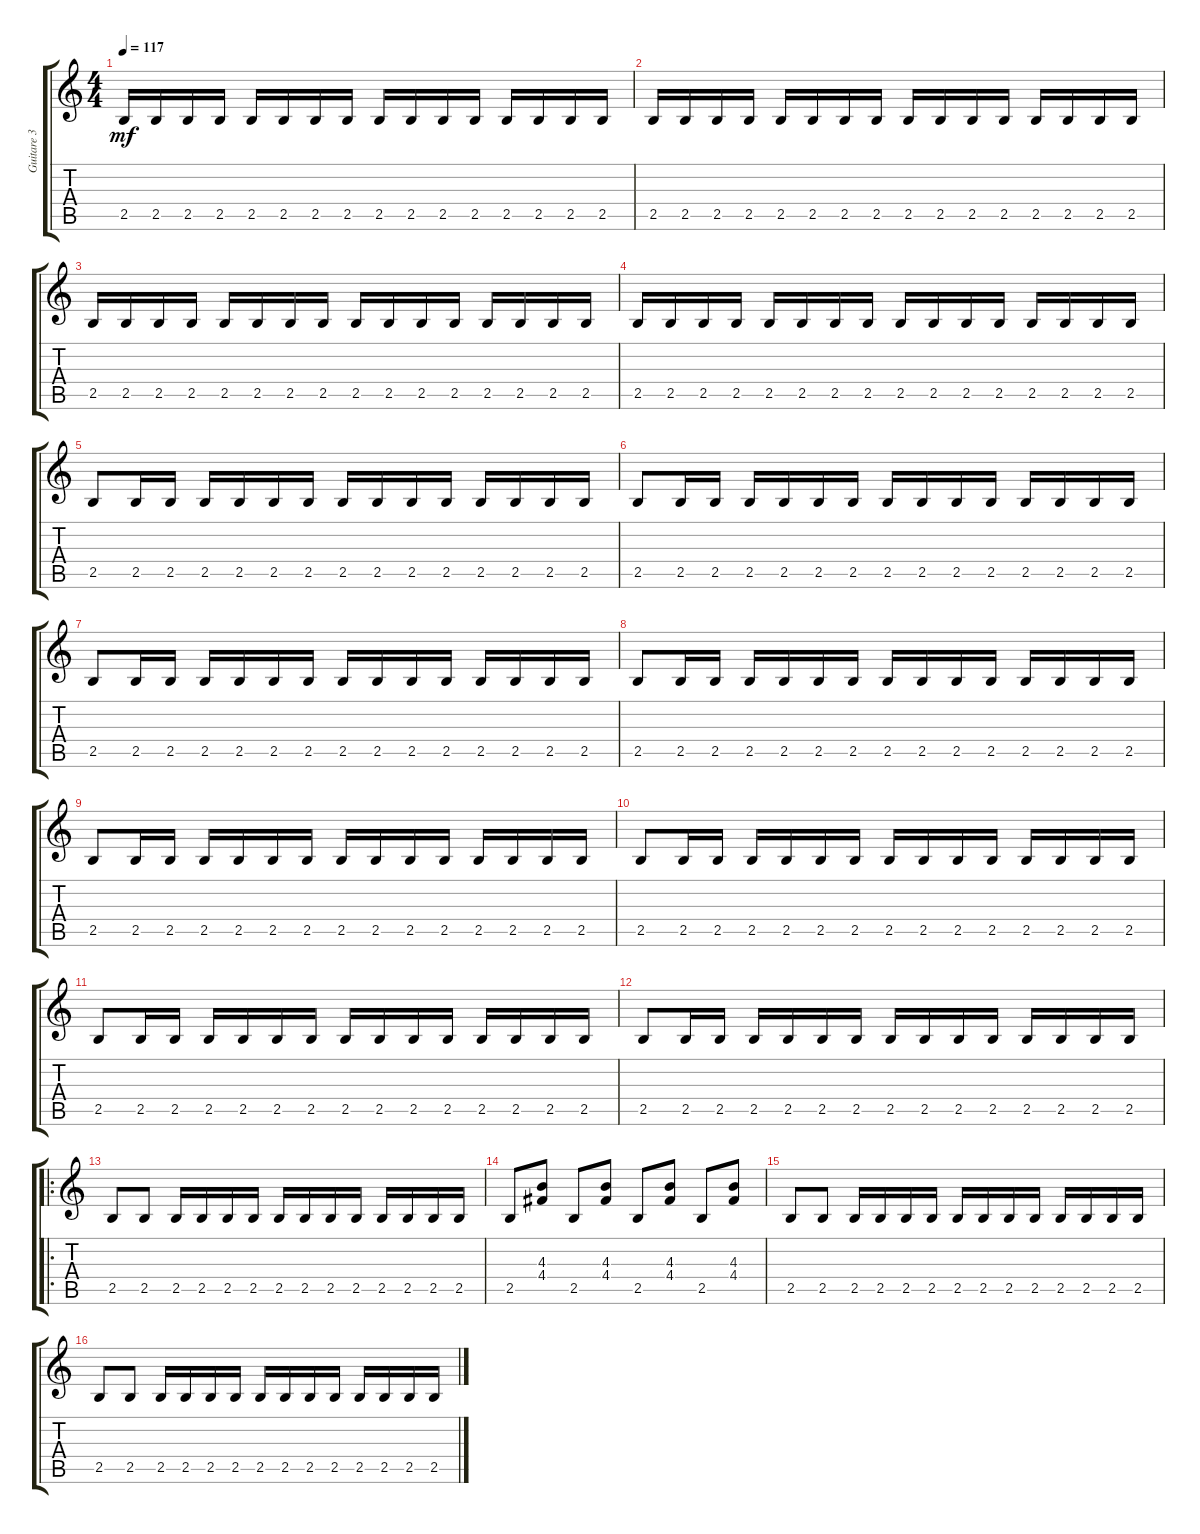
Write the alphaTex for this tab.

\track ("Guitare 3" "Guitare 3") {instrument acousticguitarsteel}
\staff {score tabs}
\tuning (E4 B3 G3 D3 A2 E2) {hide}
\ts (4 4)
\tempo 117
\clef g2
\ks c
2.5.16{dy mf} 2.5.16 2.5.16 2.5.16 2.5.16 2.5.16 2.5.16 2.5.16 2.5.16 2.5.16 2.5.16 2.5.16 2.5.16 2.5.16 2.5.16 2.5.16 |
2.5.16 2.5.16 2.5.16 2.5.16 2.5.16 2.5.16 2.5.16 2.5.16 2.5.16 2.5.16 2.5.16 2.5.16 2.5.16 2.5.16 2.5.16 2.5.16 |
2.5.16 2.5.16 2.5.16 2.5.16 2.5.16 2.5.16 2.5.16 2.5.16 2.5.16 2.5.16 2.5.16 2.5.16 2.5.16 2.5.16 2.5.16 2.5.16 |
2.5.16 2.5.16 2.5.16 2.5.16 2.5.16 2.5.16 2.5.16 2.5.16 2.5.16 2.5.16 2.5.16 2.5.16 2.5.16 2.5.16 2.5.16 2.5.16 |
2.5.8 2.5.16 2.5.16 2.5.16 2.5.16 2.5.16 2.5.16 2.5.16 2.5.16 2.5.16 2.5.16 2.5.16 2.5.16 2.5.16 2.5.16 |
2.5.8 2.5.16 2.5.16 2.5.16 2.5.16 2.5.16 2.5.16 2.5.16 2.5.16 2.5.16 2.5.16 2.5.16 2.5.16 2.5.16 2.5.16 |
2.5.8 2.5.16 2.5.16 2.5.16 2.5.16 2.5.16 2.5.16 2.5.16 2.5.16 2.5.16 2.5.16 2.5.16 2.5.16 2.5.16 2.5.16 |
2.5.8 2.5.16 2.5.16 2.5.16 2.5.16 2.5.16 2.5.16 2.5.16 2.5.16 2.5.16 2.5.16 2.5.16 2.5.16 2.5.16 2.5.16 |
2.5.8 2.5.16 2.5.16 2.5.16 2.5.16 2.5.16 2.5.16 2.5.16 2.5.16 2.5.16 2.5.16 2.5.16 2.5.16 2.5.16 2.5.16 |
2.5.8 2.5.16 2.5.16 2.5.16 2.5.16 2.5.16 2.5.16 2.5.16 2.5.16 2.5.16 2.5.16 2.5.16 2.5.16 2.5.16 2.5.16 |
2.5.8 2.5.16 2.5.16 2.5.16 2.5.16 2.5.16 2.5.16 2.5.16 2.5.16 2.5.16 2.5.16 2.5.16 2.5.16 2.5.16 2.5.16 |
2.5.8 2.5.16 2.5.16 2.5.16 2.5.16 2.5.16 2.5.16 2.5.16 2.5.16 2.5.16 2.5.16 2.5.16 2.5.16 2.5.16 2.5.16 |
\ro
2.5.8 2.5.8 2.5.16 2.5.16 2.5.16 2.5.16 2.5.16 2.5.16 2.5.16 2.5.16 2.5.16 2.5.16 2.5.16 2.5.16 |
2.5.8 (4.3 4.4).8 2.5.8 (4.3 4.4).8 2.5.8 (4.3 4.4).8 2.5.8 (4.3 4.4).8 |
2.5.8 2.5.8 2.5.16 2.5.16 2.5.16 2.5.16 2.5.16 2.5.16 2.5.16 2.5.16 2.5.16 2.5.16 2.5.16 2.5.16 |
2.5.8 2.5.8 2.5.16 2.5.16 2.5.16 2.5.16 2.5.16 2.5.16 2.5.16 2.5.16 2.5.16 2.5.16 2.5.16 2.5.16
